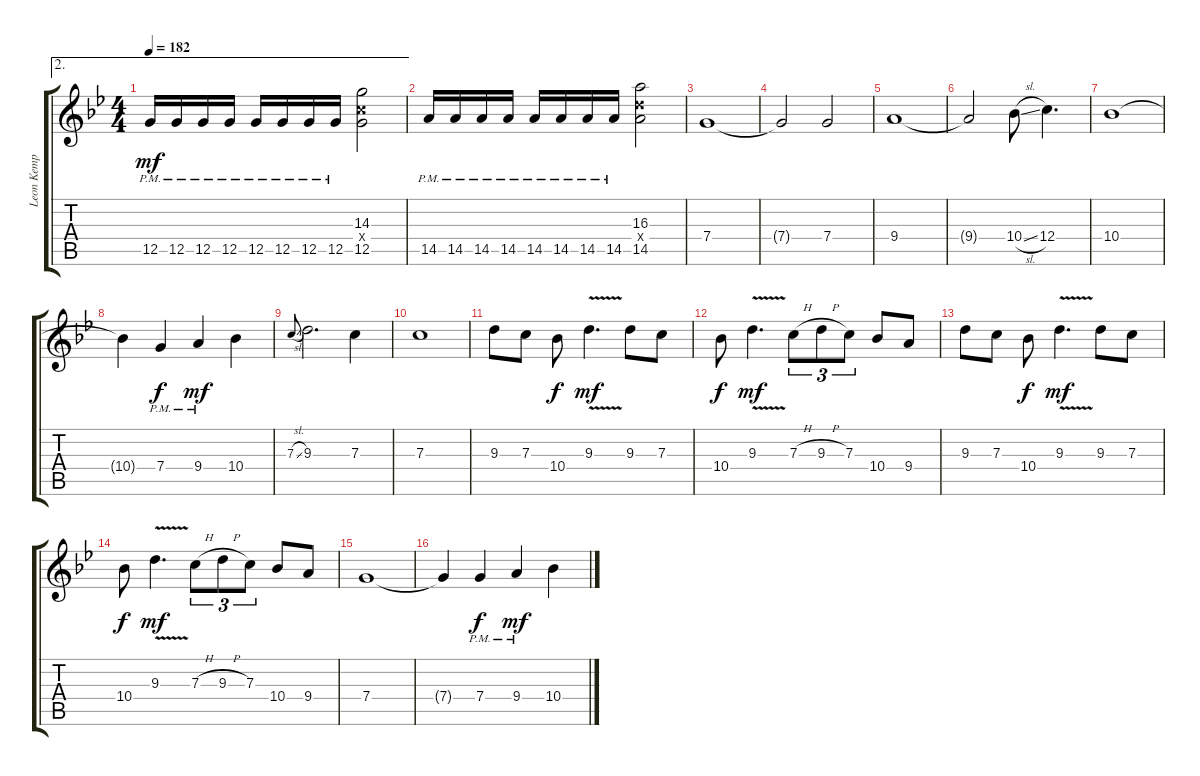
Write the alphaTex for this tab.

\track ("Leon Kemp" "Leon Kemp") {instrument distortionguitar}
\staff {score tabs}
\tuning (D4 A3 F3 C3 G2 C2) {hide}
\ae 2
\ts (4 4)
\tempo 182
\clef g2
\ks bb
12.5{pm}.16{dy mf} 12.5{pm}.16 12.5{pm}.16 12.5{pm}.16 12.5{pm}.16 12.5{pm}.16 12.5{pm}.16 12.5{pm}.16 (14.3 12.4{x} 12.5).2 |
14.5{pm}.16 14.5{pm}.16 14.5{pm}.16 14.5{pm}.16 14.5{pm}.16 14.5{pm}.16 14.5{pm}.16 14.5{pm}.16 (16.3 14.4{x} 14.5).2 |
7.4.1 |
7.4{t}.2 7.4.2 |
9.4.1 |
9.4{t}.2 10.4{sl}.8 12.4.4{d} |
10.4.1 |
10.4{t}.4 7.4{pm}.4{dy f} 9.4{pm}.4{dy mf} 10.4.4 |
7.3{sl}.8{gr onbeat} 9.3.2{d} 7.3.4 |
7.3.1 |
9.3.8 7.3.8 10.4.8{dy f} 9.3{v}.4{d dy mf} 9.3.8 7.3.8 |
10.4.8{dy f} 9.3{v}.4{d dy mf} 7.3{h}.8{tu (3 2)} 9.3{h}.8{tu (3 2)} 7.3.8{tu (3 2)} 10.4.8 9.4.8 |
9.3.8 7.3.8 10.4.8{dy f} 9.3{v}.4{d dy mf} 9.3.8 7.3.8 |
10.4.8{dy f} 9.3{v}.4{d dy mf} 7.3{h}.8{tu (3 2)} 9.3{h}.8{tu (3 2)} 7.3.8{tu (3 2)} 10.4.8 9.4.8 |
7.4.1 |
7.4{t}.4 7.4{pm}.4{dy f} 9.4{pm}.4{dy mf} 10.4.4
